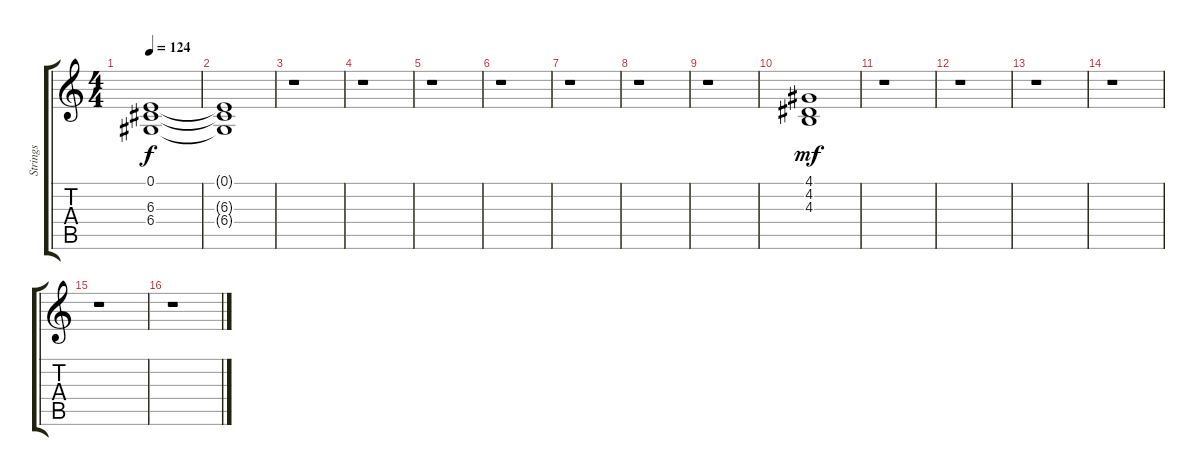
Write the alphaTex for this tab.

\track ("Strings" "Strings") {instrument synthstrings1}
\staff {score tabs}
\tuning (E4 B3 G3 D3 A2 E2) {hide}
\ts (4 4)
\tempo 124
\clef g2
\ks c
(0.1{t} 6.3{t} 6.4{t}).1{dy f} |
(0.1{t} 6.3{t} 6.4{t}).1 |
r.1 |
r.1 |
r.1 |
r.1 |
r.1 |
r.1 |
r.1 |
(4.1 4.2 4.3).1{dy mf} |
r.1 |
r.1 |
r.1 |
r.1 |
r.1 |
r.1
